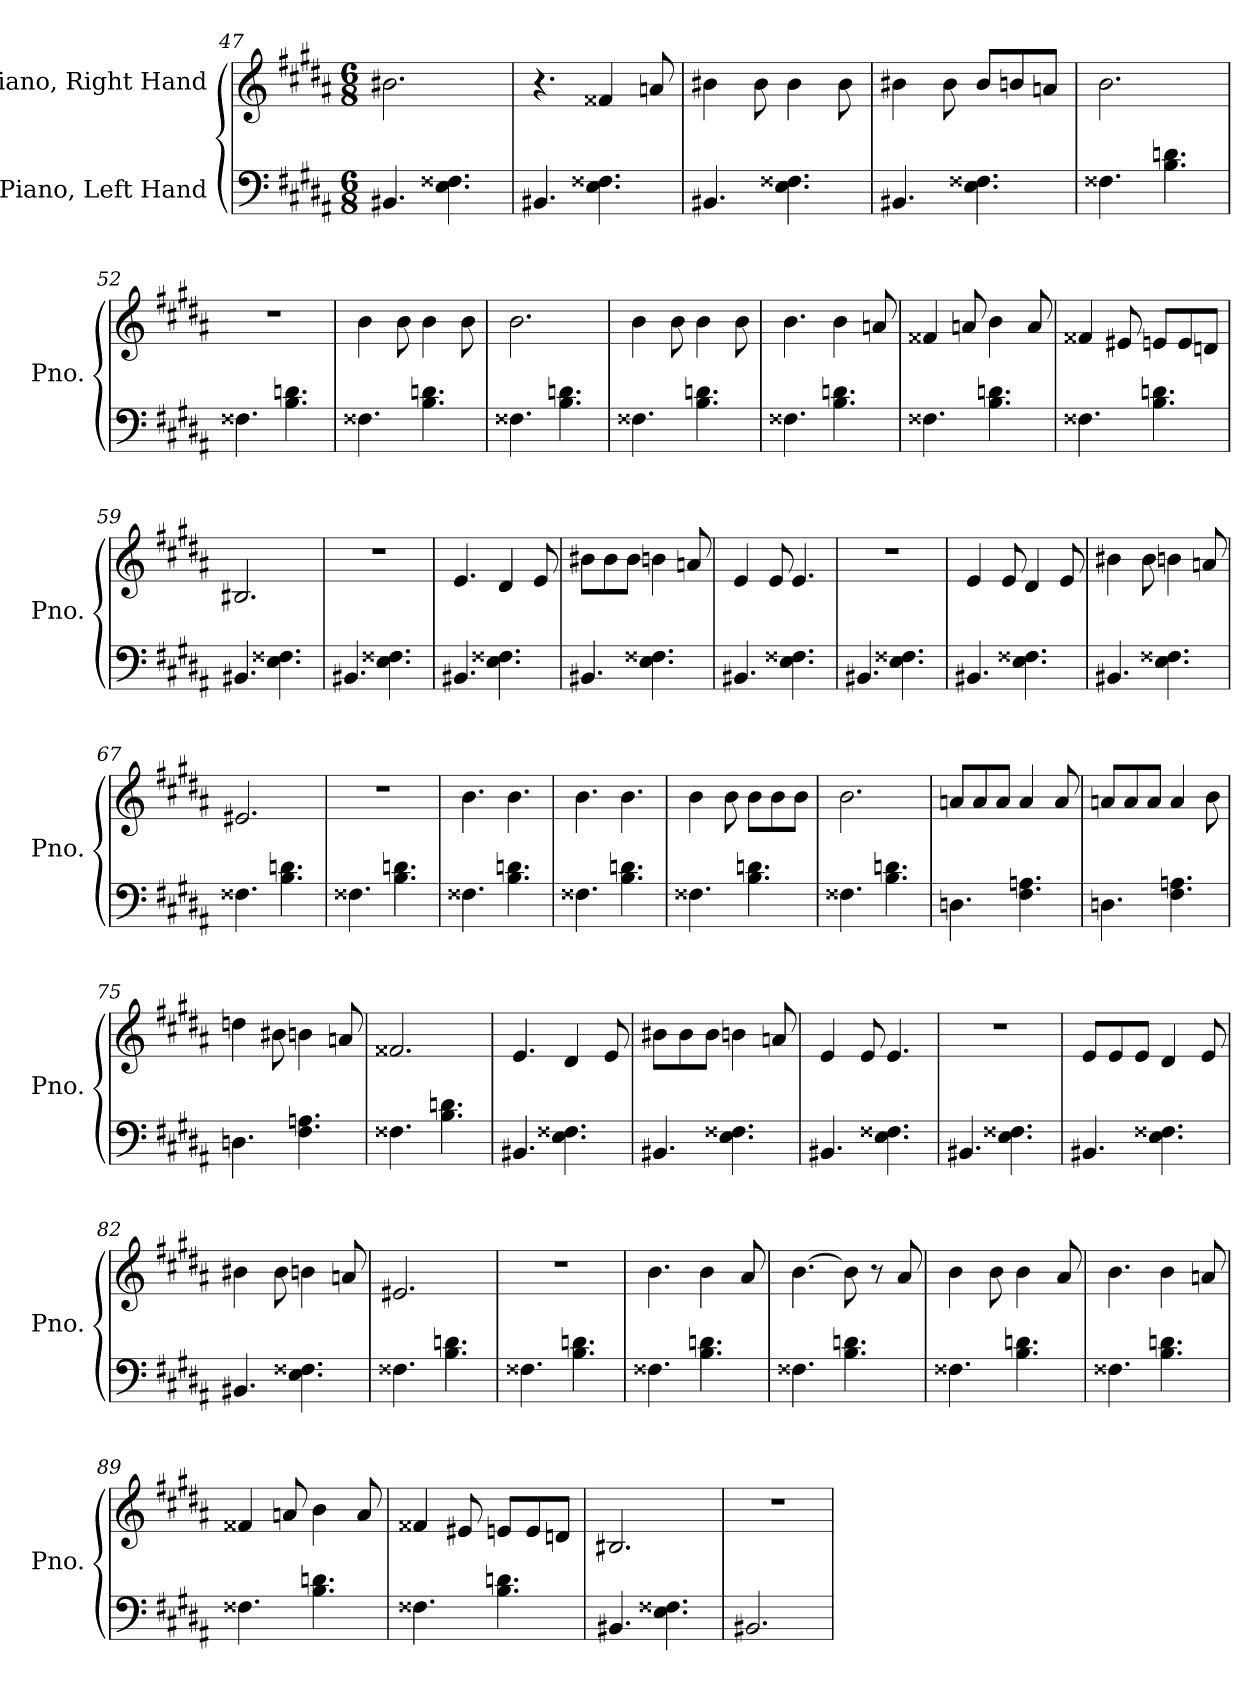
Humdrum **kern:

**kern	**kern
*part2	*part1
*staff2	*staff1
*I"Piano, Left Hand	*I"Piano, Right Hand
*I'Pno.	*I'Pno.
*clefF4	*clefG2
*k[f#c#g#d#a#]	*k[f#c#g#d#a#]
*M6/8	*M6/8
=47	=47
4.BB#X/	2.b#X\
4.E\ 4.F##X\	.
!!LO:LB:g=z
=48	=48
4.BB#X/	4.r
4.E\ 4.F##X\	4f##X/
.	8an/
=49	=49
4.BB#X/	4b#X\
.	8b#\
4.E\ 4.F##X\	4b#\
.	8b#\
=50	=50
4.BB#X/	4b#X\
.	8b#\
4.E\ 4.F##X\	8b#/L
.	8bn/
.	8an/J
=51	=51
4.F##X\	2.b\
4.B\ 4.dn\	.
=52	=52
4.F##X\	2.r
4.B\ 4.dn\	.
=53	=53
4.F##X\	4b\
.	8b\
4.B\ 4.dn\	4b\
.	8b\
!!LO:LB:g=z
=54	=54
4.F##X\	2.b\
4.B\ 4.dn\	.
=55	=55
4.F##X\	4b\
.	8b\
4.B\ 4.dn\	4b\
.	8b\
=56	=56
4.F##X\	4.b\
4.B\ 4.dn\	4b\
.	8an/
=57	=57
4.F##X\	4f##X/
.	8an/
4.B\ 4.dn\	4b\
.	8a/
=58	=58
4.F##X\	4f##X/
.	8e#X/
4.B\ 4.dn\	8en/L
.	8e/
.	8dn/J
=59	=59
4.BB#X/	2.B#X/
4.E\ 4.F##X\	.
!!LO:LB:g=z
=60	=60
4.BB#X/	2.r
4.E\ 4.F##X\	.
=61	=61
4.BB#X/	4.e/
4.E\ 4.F##X\	4d#/
.	8e/
=62	=62
4.BB#X/	8b#X\L
.	8b#\
.	8b#\J
4.E\ 4.F##X\	4bn\
.	8an/
=63	=63
4.BB#X/	4e/
.	8e/
4.E\ 4.F##X\	4.e/
=64	=64
4.BB#X/	2.r
4.E\ 4.F##X\	.
=65	=65
4.BB#X/	4e/
.	8e/
4.E\ 4.F##X\	4d#/
.	8e/
!!LO:LB:g=z
=66	=66
4.BB#X/	4b#X\
.	8b#\
4.E\ 4.F##X\	4bn\
.	8an/
=67	=67
4.F##X\	2.e#X/
4.B\ 4.dn\	.
=68	=68
4.F##X\	2.r
4.B\ 4.dn\	.
=69	=69
4.F##X\	4.b\
4.B\ 4.dn\	4.b\
=70	=70
4.F##X\	4.b\
4.B\ 4.dn\	4.b\
=71	=71
4.F##X\	4b\
.	8b\
4.B\ 4.dn\	8b\L
.	8b\
.	8b\J
=72	=72
4.F##X\	2.b\
4.B\ 4.dn\	.
!!LO:PB:g=z
=73	=73
4.Dn\	8an/L
.	8a/
.	8a/J
4.F#\ 4.An\	4a/
.	8a/
=74	=74
4.Dn\	8an/L
.	8a/
.	8a/J
4.F#\ 4.An\	4a/
.	8b\
=75	=75
4.Dn\	4ddn\
.	8b#X\
4.F#\ 4.An\	4bn\
.	8an/
=76	=76
4.F##X\	2.f##X/
4.B\ 4.dn\	.
=77	=77
4.BB#X/	4.e/
4.E\ 4.F##X\	4d#/
.	8e/
=78	=78
4.BB#X/	8b#X\L
.	8b#\
.	8b#\J
4.E\ 4.F##X\	4bn\
.	8an/
!!LO:LB:g=z
=79	=79
4.BB#X/	4e/
.	8e/
4.E\ 4.F##X\	4.e/
=80	=80
4.BB#X/	2.r
4.E\ 4.F##X\	.
=81	=81
4.BB#X/	8e/L
.	8e/
.	8e/J
4.E\ 4.F##X\	4d#/
.	8e/
=82	=82
4.BB#X/	4b#X\
.	8b#\
4.E\ 4.F##X\	4bn\
.	8an/
=83	=83
4.F##X\	2.e#X/
4.B\ 4.dn\	.
=84	=84
4.F##X\	2.r
4.B\ 4.dn\	.
!!LO:LB:g=z
=85	=85
4.F##X\	4.b\
4.B\ 4.dn\	4b\
.	8a#/
=86	=86
4.F##X\	[4.b\
4.B\ 4.dn\	8b\]
.	8r
.	8a#/
=87	=87
4.F##X\	4b\
.	8b\
4.B\ 4.dn\	4b\
.	8a#/
=88	=88
4.F##X\	4.b\
4.B\ 4.dn\	4b\
.	8an/
=89	=89
4.F##X\	4f##X/
.	8an/
4.B\ 4.dn\	4b\
.	8a/
=90	=90
4.F##X\	4f##X/
.	8e#X/
4.B\ 4.dn\	8en/L
.	8e/
.	8dn/J
!!LO:LB:g=z
=91	=91
4.BB#X/	2.B#X/
4.E\ 4.F##X\	.
=92	=92
2.BB#X/	2.r
=	=
*-	*-
